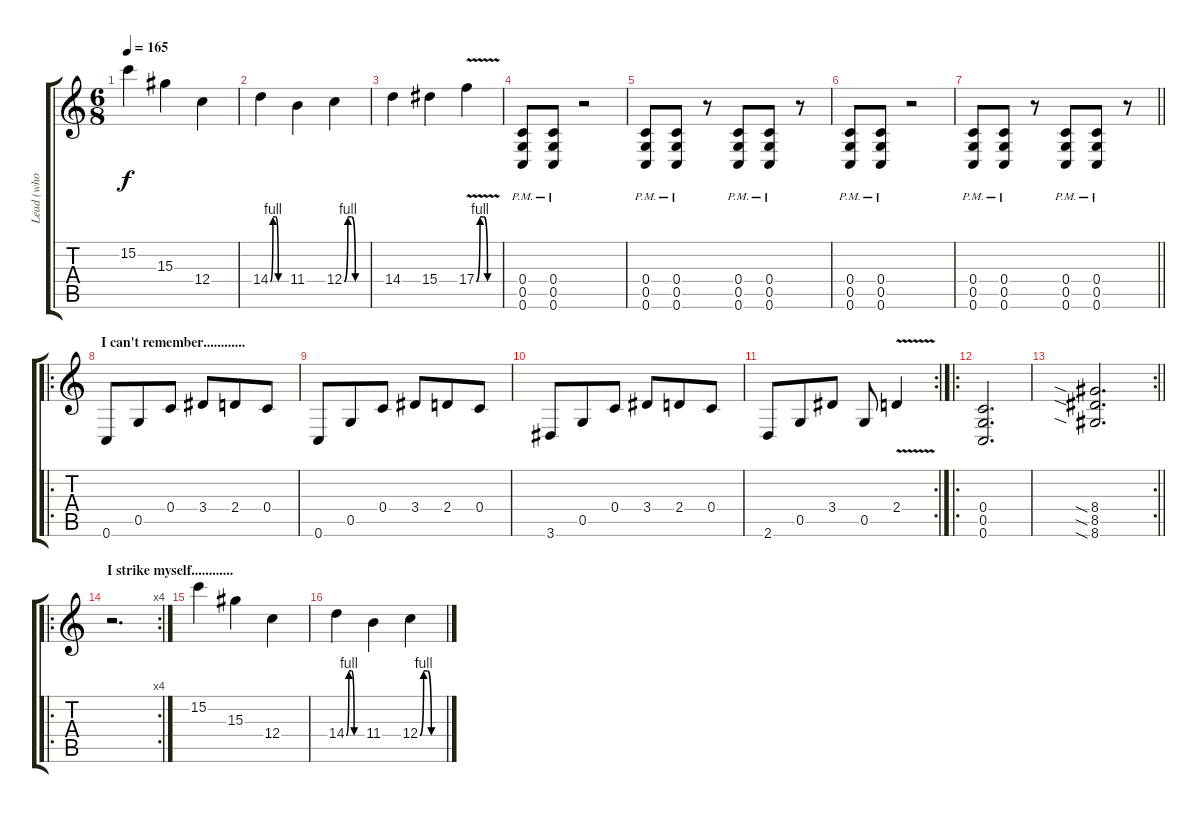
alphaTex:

\track ("Lead (who cares about other parts)" "Lead (who ") {instrument overdrivenguitar}
\staff {score tabs}
\tuning (D4 A3 F3 C3 G2 C2) {hide}
\ts (6 8)
\tempo 165
\clef g2
\ks c
15.2.4{dy f} 15.3.4 12.4.4 |
14.4{be (custom 0 0 10 4 20 4 30 0 60 0)}.4 11.4.4 12.4{be (custom 0 0 10 4 20 4 30 0 60 0)}.4 |
14.4.4 15.4.4 17.4{be (custom 0 0 10 4 20 4 30 0 60 0) v}.4 |
(0.4{pm} 0.5{pm} 0.6{pm}).8 (0.4{pm} 0.5{pm} 0.6{pm}).8 r.2 |
(0.4{pm} 0.5{pm} 0.6{pm}).8 (0.4{pm} 0.5{pm} 0.6{pm}).8 r.8 (0.4{pm} 0.5{pm} 0.6{pm}).8 (0.4{pm} 0.5{pm} 0.6{pm}).8 r.8 |
(0.4{pm} 0.5{pm} 0.6{pm}).8 (0.4{pm} 0.5{pm} 0.6{pm}).8 r.2 |
\barLineRight lightlight
(0.4{pm} 0.5{pm} 0.6{pm}).8 (0.4{pm} 0.5{pm} 0.6{pm}).8 r.8 (0.4{pm} 0.5{pm} 0.6{pm}).8 (0.4{pm} 0.5{pm} 0.6{pm}).8 r.8 |
\ro
\section ("" "I can't remember............")
0.6.8 0.5.8 0.4.8 3.4.8 2.4.8 0.4.8 |
0.6.8 0.5.8 0.4.8 3.4.8 2.4.8 0.4.8 |
3.6.8 0.5.8 0.4.8 3.4.8 2.4.8 0.4.8 |
\rc 2
2.6.8 0.5.8 3.4.8 0.5.8 2.4{v}.4 |
\ro
(0.4 0.5 0.6).2{d} |
\rc 2
\barLineRight lightlight
(8.4{sia} 8.5{sia} 8.6{sia}).2{d} |
\ro
\rc 4
\section ("" "I strike myself............")
r.2{d} |
15.2.4 15.3.4 12.4.4 |
14.4{be (custom 0 0 10 4 20 4 30 0 60 0)}.4 11.4.4 12.4{be (custom 0 0 10 4 20 4 30 0 60 0)}.4
